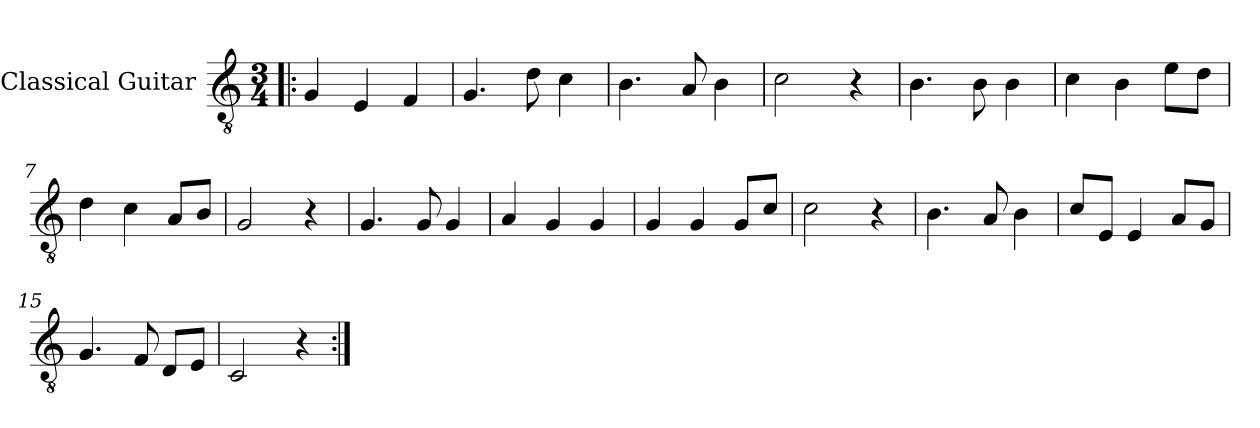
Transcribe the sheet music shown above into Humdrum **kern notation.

**kern
*part1
*staff1
*I"Classical Guitar
*I'Guit.
*clefGv2
*k[]
*M3/4
=1!|:
4G/
4E/
4F/
=2
4.G/
8d\
4c\
=3
4.B\
8A/
4B\
=4
2c\
4r
=5
4.B\
8B\
4B\
=6
4c\
4B\
8e\L
8d\J
!!LO:LB:g=z
=7
4d\
4c\
8A/L
8B/J
=8
2G/
4r
=9
4.G/
8G/
4G/
=10
4A/
4G/
4G/
=11
4G/
4G/
8G/L
8c/J
=12
2c\
4r
=13
4.B\
8A/
4B\
!!LO:LB:g=z
=14
8c/L
8E/J
4E/
8A/L
8G/J
=15
4.G/
8F/
8D/L
8E/J
=16
2C/
4r
=:|!
*-
